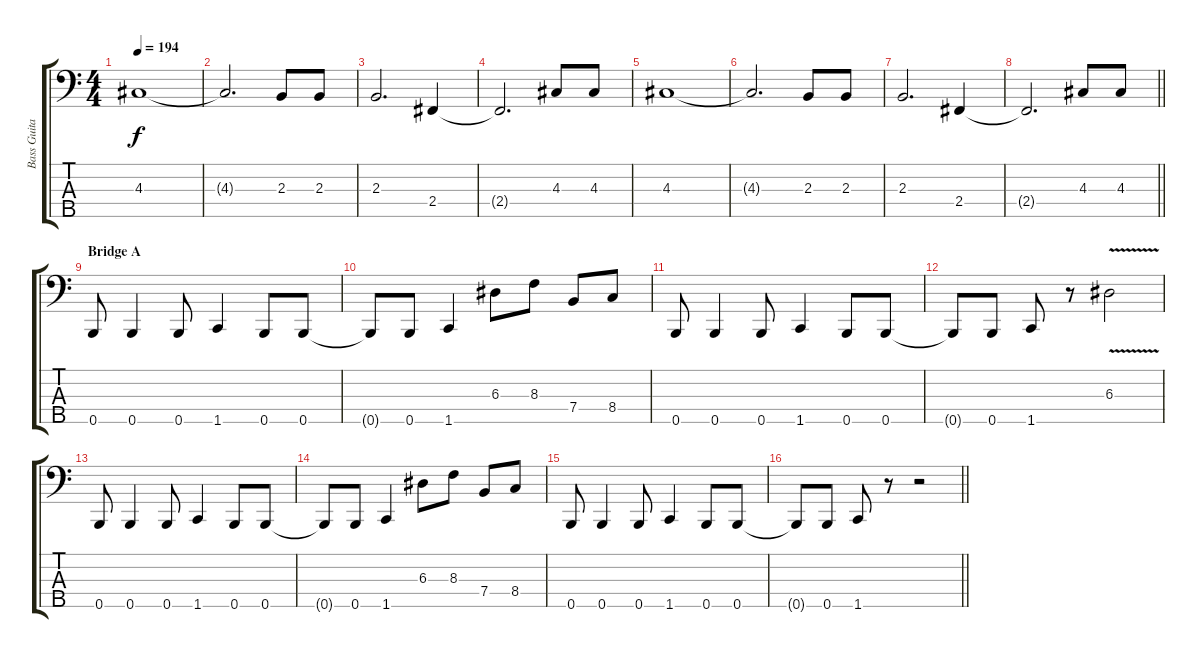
\track ("Bass Guitar" "Bass Guita") {instrument electricbassfinger}
\staff {score tabs}
\tuning (G2 D2 A1 E1 B0) {hide}
\ts (4 4)
\tempo 194
\clef f4
\ks c
4.3.1{dy f} |
4.3{t}.2{d} 2.3.8 2.3.8 |
2.3.2{d} 2.4.4 |
2.4{t}.2{d} 4.3.8 4.3.8 |
4.3.1 |
4.3{t}.2{d} 2.3.8 2.3.8 |
2.3.2{d} 2.4.4 |
\barLineRight lightlight
2.4{t}.2{d} 4.3.8 4.3.8 |
\section ("" "Bridge A")
0.5.8 0.5.4 0.5.8 1.5.4 0.5.8 0.5.8 |
0.5{t}.8 0.5.8 1.5.4 6.3.8 8.3.8 7.4.8 8.4.8 |
0.5.8 0.5.4 0.5.8 1.5.4 0.5.8 0.5.8 |
0.5{t}.8 0.5.8 1.5.8 r.8 6.3{v}.2 |
0.5.8 0.5.4 0.5.8 1.5.4 0.5.8 0.5.8 |
0.5{t}.8 0.5.8 1.5.4 6.3.8 8.3.8 7.4.8 8.4.8 |
0.5.8 0.5.4 0.5.8 1.5.4 0.5.8 0.5.8 |
\barLineRight lightlight
0.5{t}.8 0.5.8 1.5.8 r.8 r.2
